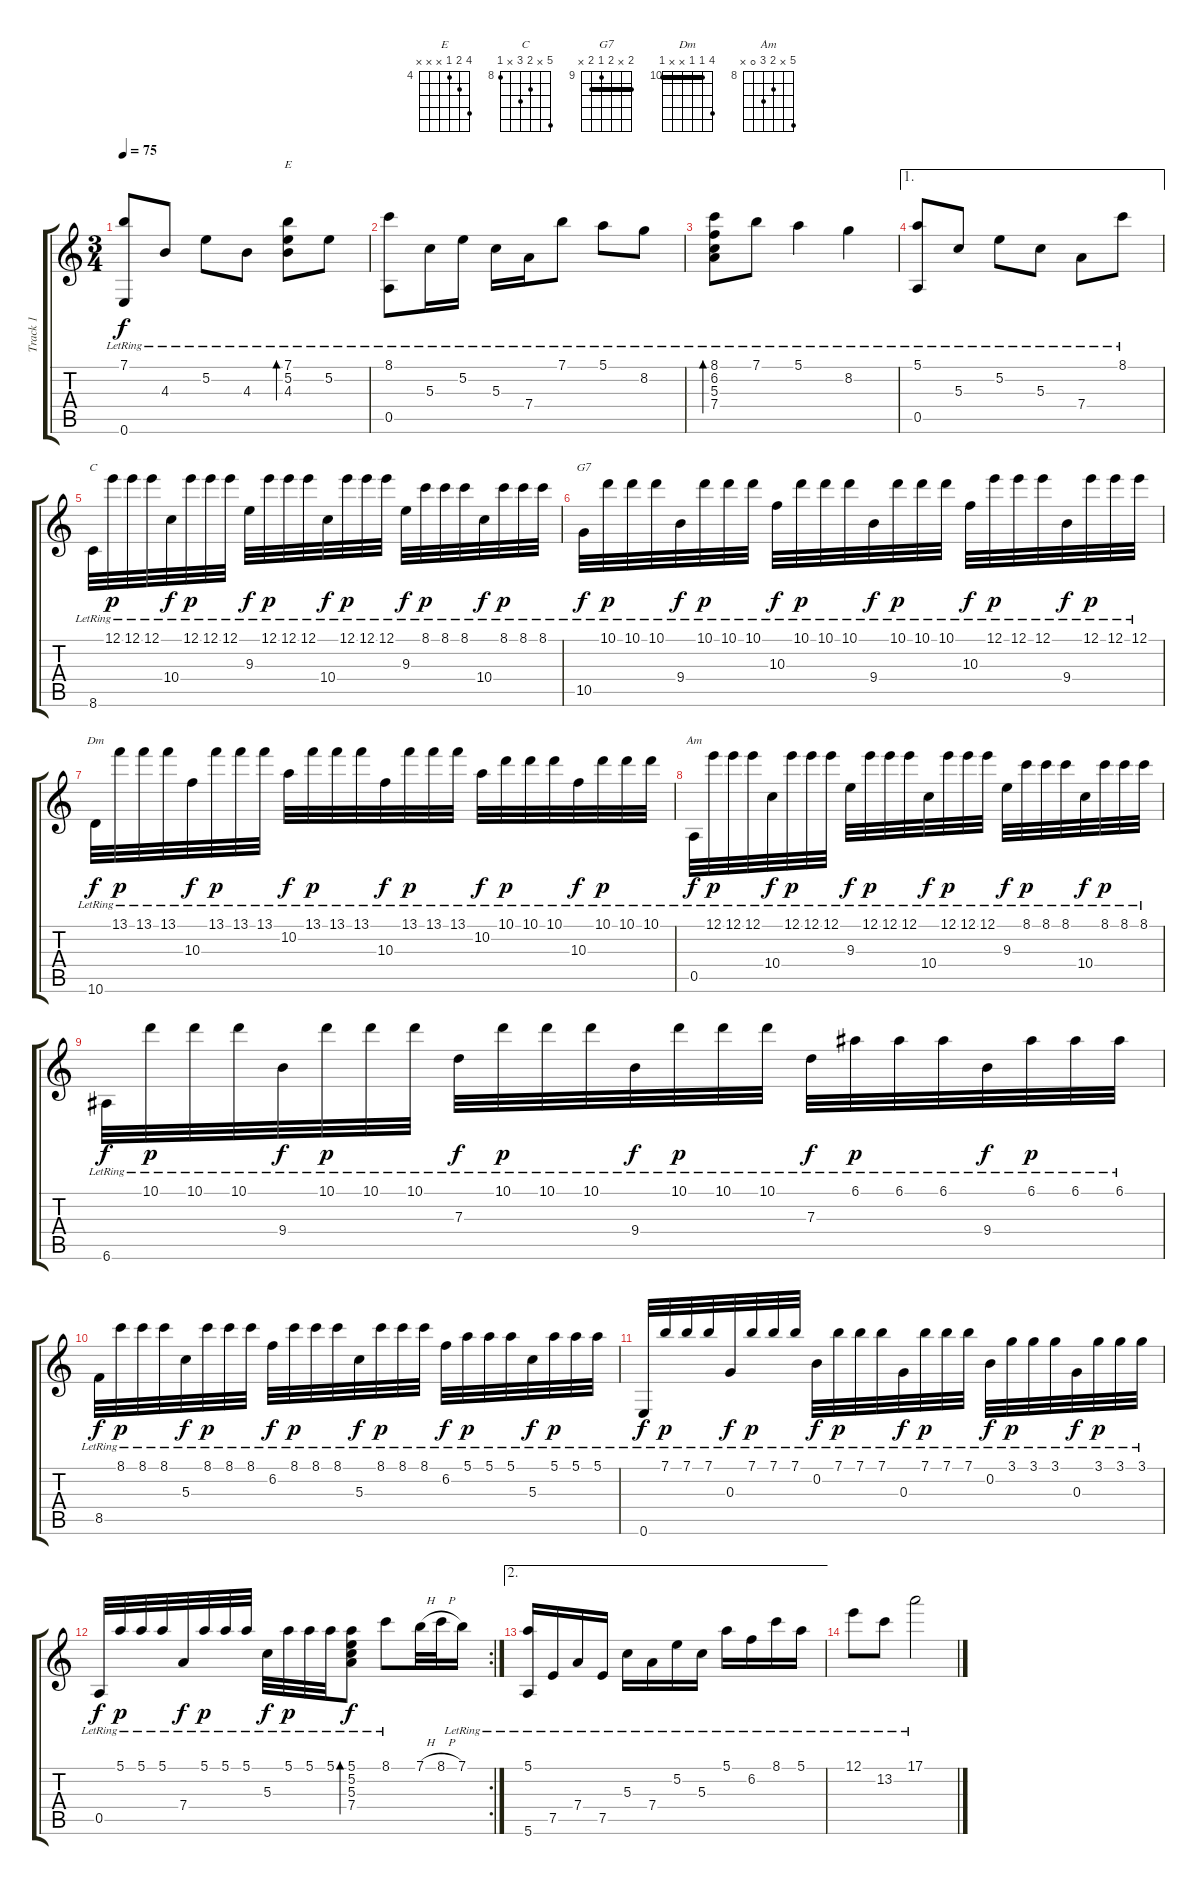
\track ("Track 1" "Track 1") {instrument acousticguitarnylon}
\staff {score tabs}
\tuning (E4 B3 G3 D3 A2 E2) {hide}
\chord ("E" 7 5 4 x x x) {firstfret 4}
\chord ("C" 12 x 9 10 x 8) {firstfret 8}
\chord ("G7" 10 x 10 9 10 x) {firstfret 9 barre 10}
\chord ("Dm" 13 10 10 x x 10) {firstfret 10 barre 10}
\chord ("Am" 12 x 9 10 0 x) {firstfret 8}
\ts (3 4)
\tempo 75
\clef g2
\ks c
(7.1{lr} 0.6{lr}).8{dy f} 4.3{lr}.8 5.2{lr}.8 4.3{lr}.8 (7.1{lr} 5.2{lr} 4.3{lr}).8{bd 240 ch "E"} 5.2{lr}.8 |
(8.1{lr} 0.5{lr}).8 5.3{lr}.16 5.2{lr}.16 5.3{lr}.16 7.4{lr}.16 7.1{lr}.8 5.1{lr}.8 8.2{lr}.8 |
(8.1{lr} 6.2{lr} 5.3{lr} 7.4{lr}).8{bd 240} 7.1{lr}.8 5.1{lr}.4 8.2{lr}.4 |
\ae 1
(5.1{lr} 0.5{lr}).8 5.3{lr}.8 5.2{lr}.8 5.3{lr}.8 7.4{lr}.8 8.1{lr}.8 |
8.6{lr}.32{ch "C"} 12.1{lr}.32{dy p} 12.1{lr}.32 12.1{lr}.32 10.4{lr}.32{dy f} 12.1{lr}.32{dy p} 12.1{lr}.32 12.1{lr}.32 9.3{lr}.32{dy f} 12.1{lr}.32{dy p} 12.1{lr}.32 12.1{lr}.32 10.4{lr}.32{dy f} 12.1{lr}.32{dy p} 12.1{lr}.32 12.1{lr}.32 9.3{lr}.32{dy f} 8.1{lr}.32{dy p} 8.1{lr}.32 8.1{lr}.32 10.4{lr}.32{dy f} 8.1{lr}.32{dy p} 8.1{lr}.32 8.1{lr}.32 |
10.5{lr}.32{ch "G7" dy f} 10.1{lr}.32{dy p} 10.1{lr}.32 10.1{lr}.32 9.4{lr}.32{dy f} 10.1{lr}.32{dy p} 10.1{lr}.32 10.1{lr}.32 10.3{lr}.32{dy f} 10.1{lr}.32{dy p} 10.1{lr}.32 10.1{lr}.32 9.4{lr}.32{dy f} 10.1{lr}.32{dy p} 10.1{lr}.32 10.1{lr}.32 10.3{lr}.32{dy f} 12.1{lr}.32{dy p} 12.1{lr}.32 12.1{lr}.32 9.4{lr}.32{dy f} 12.1{lr}.32{dy p} 12.1{lr}.32 12.1{lr}.32 |
10.6{lr}.32{ch "Dm" dy f} 13.1{lr}.32{dy p} 13.1{lr}.32 13.1{lr}.32 10.3{lr}.32{dy f} 13.1{lr}.32{dy p} 13.1{lr}.32 13.1{lr}.32 10.2{lr}.32{dy f} 13.1{lr}.32{dy p} 13.1{lr}.32 13.1{lr}.32 10.3{lr}.32{dy f} 13.1{lr}.32{dy p} 13.1{lr}.32 13.1{lr}.32 10.2{lr}.32{dy f} 10.1{lr}.32{dy p} 10.1{lr}.32 10.1{lr}.32 10.3{lr}.32{dy f} 10.1{lr}.32{dy p} 10.1{lr}.32 10.1{lr}.32 |
0.5{lr}.32{ch "Am" dy f} 12.1{lr}.32{dy p} 12.1{lr}.32 12.1{lr}.32 10.4{lr}.32{dy f} 12.1{lr}.32{dy p} 12.1{lr}.32 12.1{lr}.32 9.3{lr}.32{dy f} 12.1{lr}.32{dy p} 12.1{lr}.32 12.1{lr}.32 10.4{lr}.32{dy f} 12.1{lr}.32{dy p} 12.1{lr}.32 12.1{lr}.32 9.3{lr}.32{dy f} 8.1{lr}.32{dy p} 8.1{lr}.32 8.1{lr}.32 10.4{lr}.32{dy f} 8.1{lr}.32{dy p} 8.1{lr}.32 8.1{lr}.32 |
6.6{lr}.32{dy f} 10.1{lr}.32{dy p} 10.1{lr}.32 10.1{lr}.32 9.4{lr}.32{dy f} 10.1{lr}.32{dy p} 10.1{lr}.32 10.1{lr}.32 7.3{lr}.32{dy f} 10.1{lr}.32{dy p} 10.1{lr}.32 10.1{lr}.32 9.4{lr}.32{dy f} 10.1{lr}.32{dy p} 10.1{lr}.32 10.1{lr}.32 7.3{lr}.32{dy f} 6.1{lr}.32{dy p} 6.1{lr}.32 6.1{lr}.32 9.4{lr}.32{dy f} 6.1{lr}.32{dy p} 6.1{lr}.32 6.1{lr}.32 |
8.5{lr}.32{dy f} 8.1{lr}.32{dy p} 8.1{lr}.32 8.1{lr}.32 5.3{lr}.32{dy f} 8.1{lr}.32{dy p} 8.1{lr}.32 8.1{lr}.32 6.2{lr}.32{dy f} 8.1{lr}.32{dy p} 8.1{lr}.32 8.1{lr}.32 5.3{lr}.32{dy f} 8.1{lr}.32{dy p} 8.1{lr}.32 8.1{lr}.32 6.2{lr}.32{dy f} 5.1{lr}.32{dy p} 5.1{lr}.32 5.1{lr}.32 5.3{lr}.32{dy f} 5.1{lr}.32{dy p} 5.1{lr}.32 5.1{lr}.32 |
0.6{lr}.32{dy f} 7.1{lr}.32{dy p} 7.1{lr}.32 7.1{lr}.32 0.3{lr}.32{dy f} 7.1{lr}.32{dy p} 7.1{lr}.32 7.1{lr}.32 0.2{lr}.32{dy f} 7.1{lr}.32{dy p} 7.1{lr}.32 7.1{lr}.32 0.3{lr}.32{dy f} 7.1{lr}.32{dy p} 7.1{lr}.32 7.1{lr}.32 0.2{lr}.32{dy f} 3.1{lr}.32{dy p} 3.1{lr}.32 3.1{lr}.32 0.3{lr}.32{dy f} 3.1{lr}.32{dy p} 3.1{lr}.32 3.1{lr}.32 |
\rc 2
0.5{lr}.32{dy f} 5.1{lr}.32{dy p} 5.1{lr}.32 5.1{lr}.32 7.4{lr}.32{dy f} 5.1{lr}.32{dy p} 5.1{lr}.32 5.1{lr}.32 5.3{lr}.32{dy f} 5.1{lr}.32{dy p} 5.1{lr}.32 5.1{lr}.32 (5.1{lr} 5.2{lr} 5.3{lr} 7.4{lr}).8{bd 240 dy f} 8.1{lr}.8 7.1{h}.32 8.1{h}.32 7.1{lr}.16 |
\ae 2
(5.1{lr} 5.6{lr}).16 7.5{lr}.16 7.4{lr}.16 7.5{lr}.16 5.3{lr}.16 7.4{lr}.16 5.2{lr}.16 5.3{lr}.16 5.1{lr}.16 6.2{lr}.16 8.1{lr}.16 5.1{lr}.16 |
12.1{lr}.8 13.2{lr}.8 17.1{lr}.2
